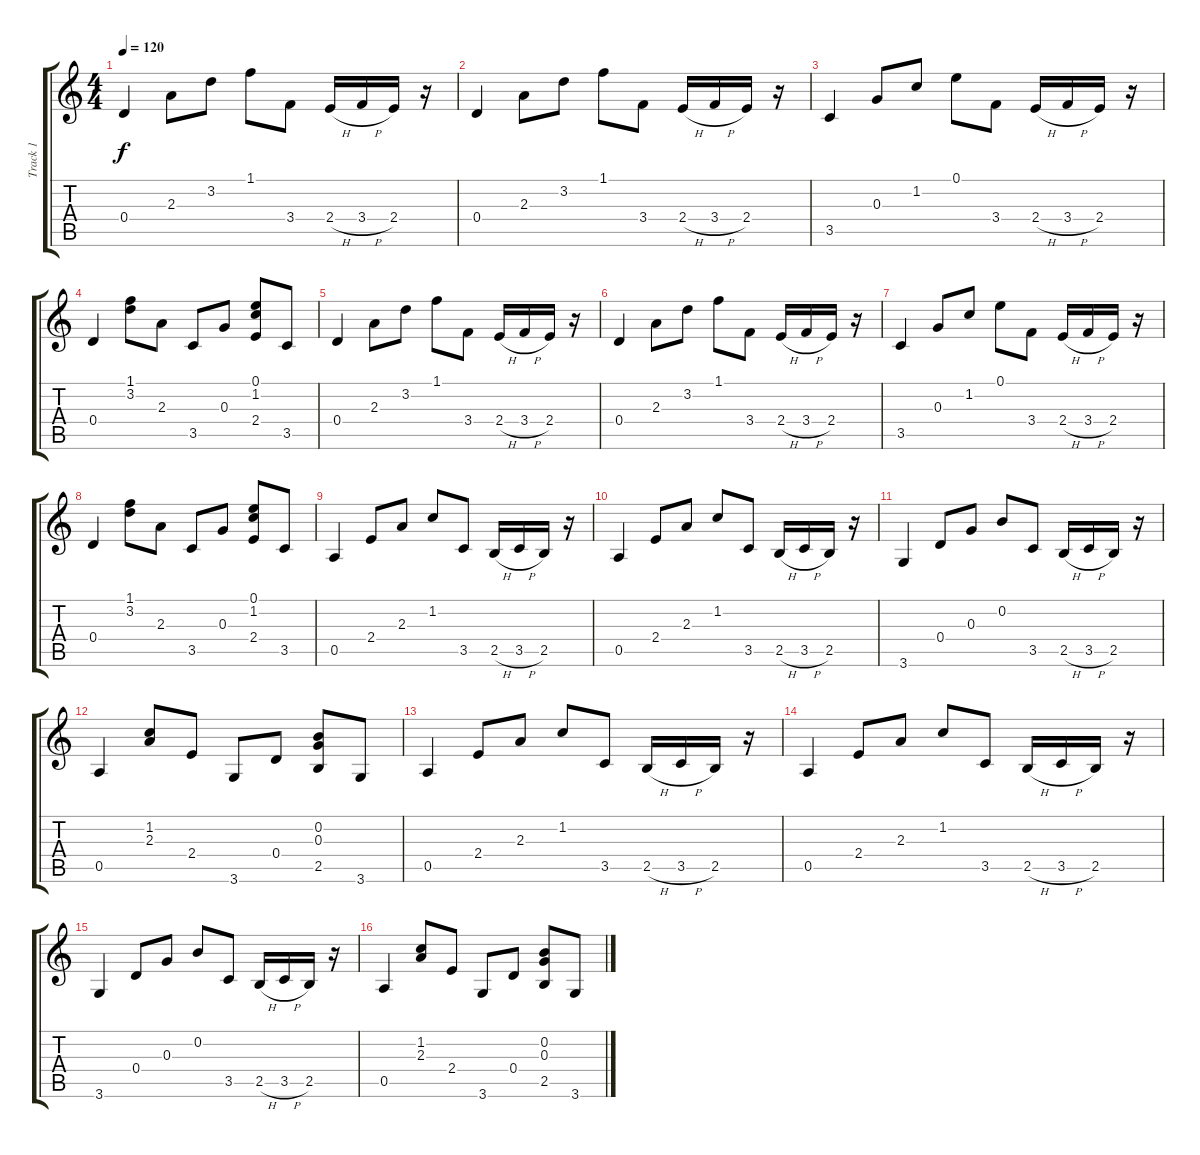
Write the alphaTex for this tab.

\track ("Track 1" "Track 1") {instrument acousticguitarsteel}
\staff {score tabs}
\tuning (E4 B3 G3 D3 A2 E2) {hide}
\ts (4 4)
\tempo 120
\clef g2
\ks c
0.4.4{dy f instrument acousticguitarsteel} 2.3.8 3.2.8 1.1.8 3.4.8 2.4{h}.16 3.4{h}.16 2.4.16 r.16 |
0.4.4 2.3.8 3.2.8 1.1.8 3.4.8 2.4{h}.16 3.4{h}.16 2.4.16 r.16 |
3.5.4 0.3.8 1.2.8 0.1.8 3.4.8 2.4{h}.16 3.4{h}.16 2.4.16 r.16 |
0.4.4 (1.1 3.2).8 2.3.8 3.5.8 0.3.8 (0.1 1.2 2.4).8 3.5.8 |
0.4.4 2.3.8 3.2.8 1.1.8 3.4.8 2.4{h}.16 3.4{h}.16 2.4.16 r.16 |
0.4.4 2.3.8 3.2.8 1.1.8 3.4.8 2.4{h}.16 3.4{h}.16 2.4.16 r.16 |
3.5.4 0.3.8 1.2.8 0.1.8 3.4.8 2.4{h}.16 3.4{h}.16 2.4.16 r.16 |
0.4.4 (1.1 3.2).8 2.3.8 3.5.8 0.3.8 (0.1 1.2 2.4).8 3.5.8 |
0.5.4 2.4.8 2.3.8 1.2.8 3.5.8 2.5{h}.16 3.5{h}.16 2.5.16 r.16 |
0.5.4 2.4.8 2.3.8 1.2.8 3.5.8 2.5{h}.16 3.5{h}.16 2.5.16 r.16 |
3.6.4 0.4.8 0.3.8 0.2.8 3.5.8 2.5{h}.16 3.5{h}.16 2.5.16 r.16 |
0.5.4 (1.2 2.3).8 2.4.8 3.6.8 0.4.8 (0.2 0.3 2.5).8 3.6.8 |
0.5.4 2.4.8 2.3.8 1.2.8 3.5.8 2.5{h}.16 3.5{h}.16 2.5.16 r.16 |
0.5.4 2.4.8 2.3.8 1.2.8 3.5.8 2.5{h}.16 3.5{h}.16 2.5.16 r.16 |
3.6.4 0.4.8 0.3.8 0.2.8 3.5.8 2.5{h}.16 3.5{h}.16 2.5.16 r.16 |
0.5.4 (1.2 2.3).8 2.4.8 3.6.8 0.4.8 (0.2 0.3 2.5).8 3.6.8
